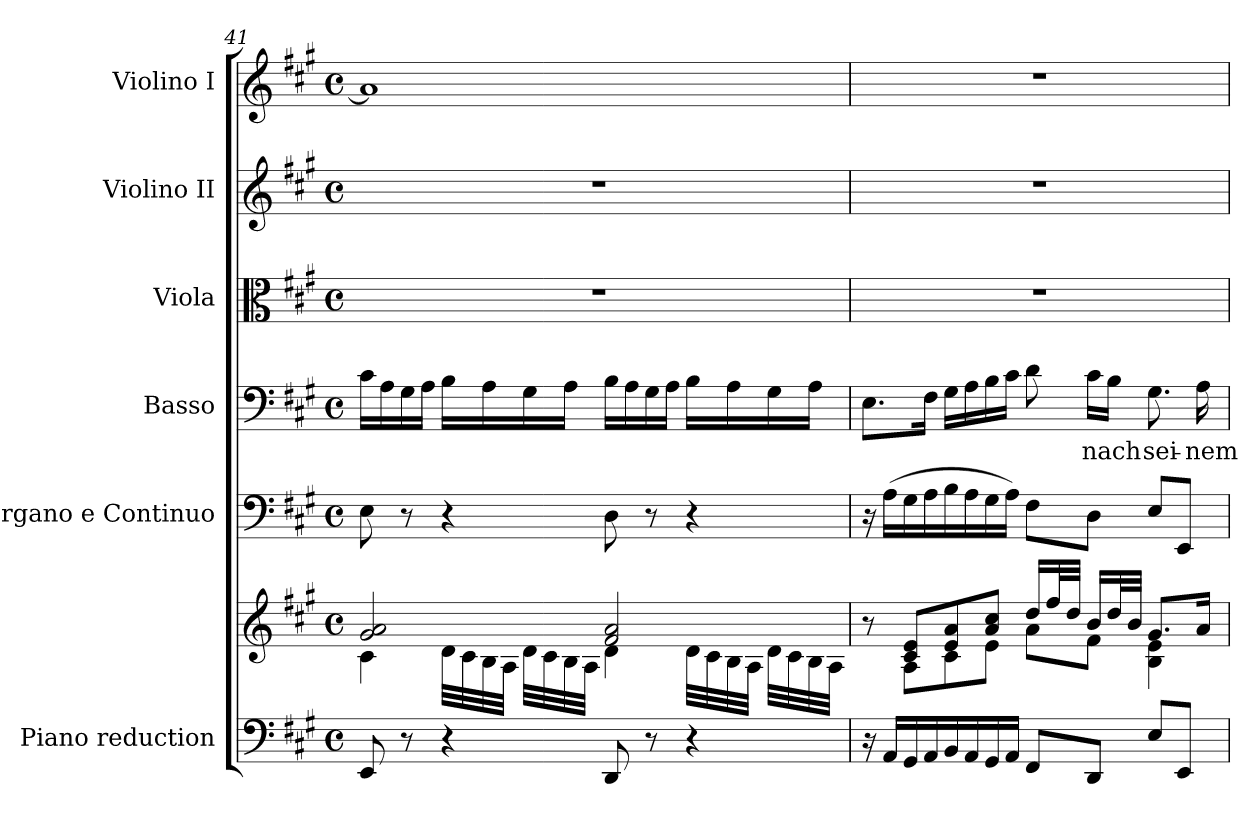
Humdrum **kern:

**kern	**kern	**kern	**kern	**text	**kern	**kern	**kern
*part6	*part6	*part5	*part4	*part4	*part3	*part2	*part1
*staff7	*staff6	*staff5	*staff4	*staff4	*staff3	*staff2	*staff1
*I"Piano reduction	*	*I"Organo e Continuo	*I"Basso	*	*I"Viola	*I"Violino II	*I"Violino I
*I'Pno	*	*	*	*	*I'Vla	*I'Vln	*I'Vln
!!LO:LB:g=z
*clefF4	*clefG2	*clefF4	*clefF4	*	*clefC3	*clefG2	*clefG2
*k[f#c#g#]	*k[f#c#g#]	*k[f#c#g#]	*k[f#c#g#]	*	*k[f#c#g#]	*k[f#c#g#]	*k[f#c#g#]
*M4/4	*M4/4	*M4/4	*M4/4	*	*M4/4	*M4/4	*M4/4
*met(c)	*met(c)	*met(c)	*met(c)	*	*met(c)	*met(c)	*met(c)
=41	=41	=41	=41	=41	=41	=41	=41
*	*^	*	*	*	*	*	*
8EE/	2g#/ 2a/	4c#\	8E\	16c#\LL	.	1r	1r	1a]
.	.	.	.	16A\	.	.	.	.
8r	.	.	8r	16G#\	.	.	.	.
.	.	.	.	16A\JJ	.	.	.	.
4r	.	32d\LLL	4r	16B\LL	.	.	.	.
.	.	32c#\	.	.	.	.	.	.
.	.	32B\	.	16A\	.	.	.	.
.	.	32A\JJJ	.	.	.	.	.	.
.	.	32d\LLL	.	16G#\	.	.	.	.
.	.	32c#\	.	.	.	.	.	.
.	.	32B\	.	16A\JJ	.	.	.	.
.	.	32A\JJJ	.	.	.	.	.	.
8DD/	2f#/ 2a/	4d\	8D\	16B\LL	.	.	.	.
.	.	.	.	16A\	.	.	.	.
8r	.	.	8r	16G#\	.	.	.	.
.	.	.	.	16A\JJ	.	.	.	.
4r	.	32d\LLL	4r	16B\LL	.	.	.	.
.	.	32c#\	.	.	.	.	.	.
.	.	32B\	.	16A\	.	.	.	.
.	.	32A\JJJ	.	.	.	.	.	.
.	.	32d\LLL	.	16G#\	.	.	.	.
.	.	32c#\	.	.	.	.	.	.
.	.	32B\	.	16A\JJ	.	.	.	.
.	.	32A\JJJ	.	.	.	.	.	.
=42	=42	=42	=42	=42	=42	=42	=42	=42
16r	8r	8ryy	16r	8.E\L	.	1r	1r	1r
16AA/LL	.	.	(16A\LL	.	.	.	.	.
16GG#/	8c#/ 8e/L	8A\L	16G#\	.	.	.	.	.
16AA/	.	.	16A\	16F#\Jk	.	.	.	.
16BB/	8e/ 8a/	8c#\	16B\	16G#\LL	.	.	.	.
16AA/	.	.	16A\	16A\	.	.	.	.
16GG#/	8a/ 8cc#/J	8e\J	16G#\	16B\	.	.	.	.
16AA/JJ	.	.	16A\JJ)	16c#\JJ	.	.	.	.
8FF#/L	16dd/LL	8a\L	8F#\L	8d\	.	.	.	.
.	32ff#/L	.	.	.	.	.	.	.
.	32dd/JJJ	.	.	.	.	.	.	.
!	!	!	!	!	!LO:LY:b	!	!	!
8DD/J	16b/LL	8f#\J	8D\J	16c#\LL	nach	.	.	.
.	32dd/L	.	.	16B\JJ	.	.	.	.
.	32b/JJJ	.	.	.	.	.	.	.
!	!	!	!	!	!LO:LY:b	!	!	!
8E/L	8.g#/L	4B\ 4e\	8E/L	8.G#\	sei-	.	.	.
8EE/J	.	.	8EE/J	.	.	.	.	.
!	!	!	!	!	!LO:LY:b	!	!	!
.	16a/Jk	.	.	16A\	-nem-	.	.	.
*	*v	*v	*	*	*	*	*	*
=	=	=	=	=	=	=	=
*-	*-	*-	*-	*-	*-	*-	*-
